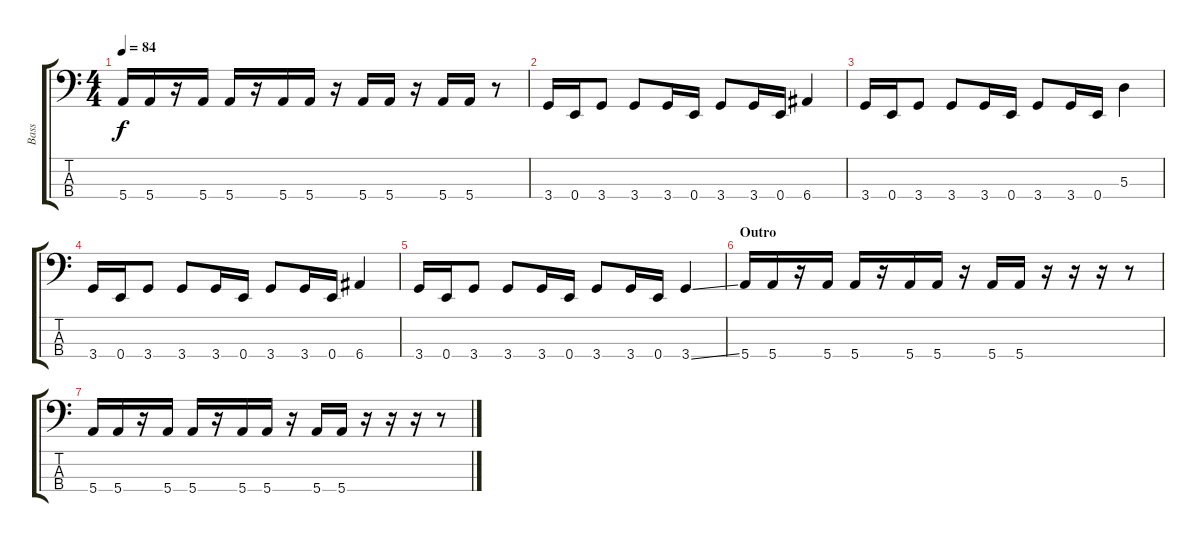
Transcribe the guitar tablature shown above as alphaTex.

\track ("Bass" "Bass") {instrument electricbassfinger}
\staff {score tabs}
\tuning (G2 D2 A1 E1) {hide}
\ts (4 4)
\tempo 84
\clef f4
\ks c
5.4.16{dy f} 5.4.16 r.16 5.4.16 5.4.16 r.16 5.4.16 5.4.16 r.16 5.4.16 5.4.16 r.16 5.4.16 5.4.16 r.8 |
3.4.16 0.4.16 3.4.8 3.4.8 3.4.16 0.4.16 3.4.8 3.4.16 0.4.16 6.4.4 |
3.4.16 0.4.16 3.4.8 3.4.8 3.4.16 0.4.16 3.4.8 3.4.16 0.4.16 5.3.4 |
3.4.16 0.4.16 3.4.8 3.4.8 3.4.16 0.4.16 3.4.8 3.4.16 0.4.16 6.4.4 |
3.4.16 0.4.16 3.4.8 3.4.8 3.4.16 0.4.16 3.4.8 3.4.16 0.4.16 3.4{ss}.4 |
\section ("" "Outro")
5.4.16 5.4.16 r.16 5.4.16 5.4.16 r.16 5.4.16 5.4.16 r.16 5.4.16 5.4.16 r.16 r.16 r.16 r.8 |
5.4.16 5.4.16 r.16 5.4.16 5.4.16 r.16 5.4.16 5.4.16 r.16 5.4.16 5.4.16 r.16 r.16 r.16 r.8
